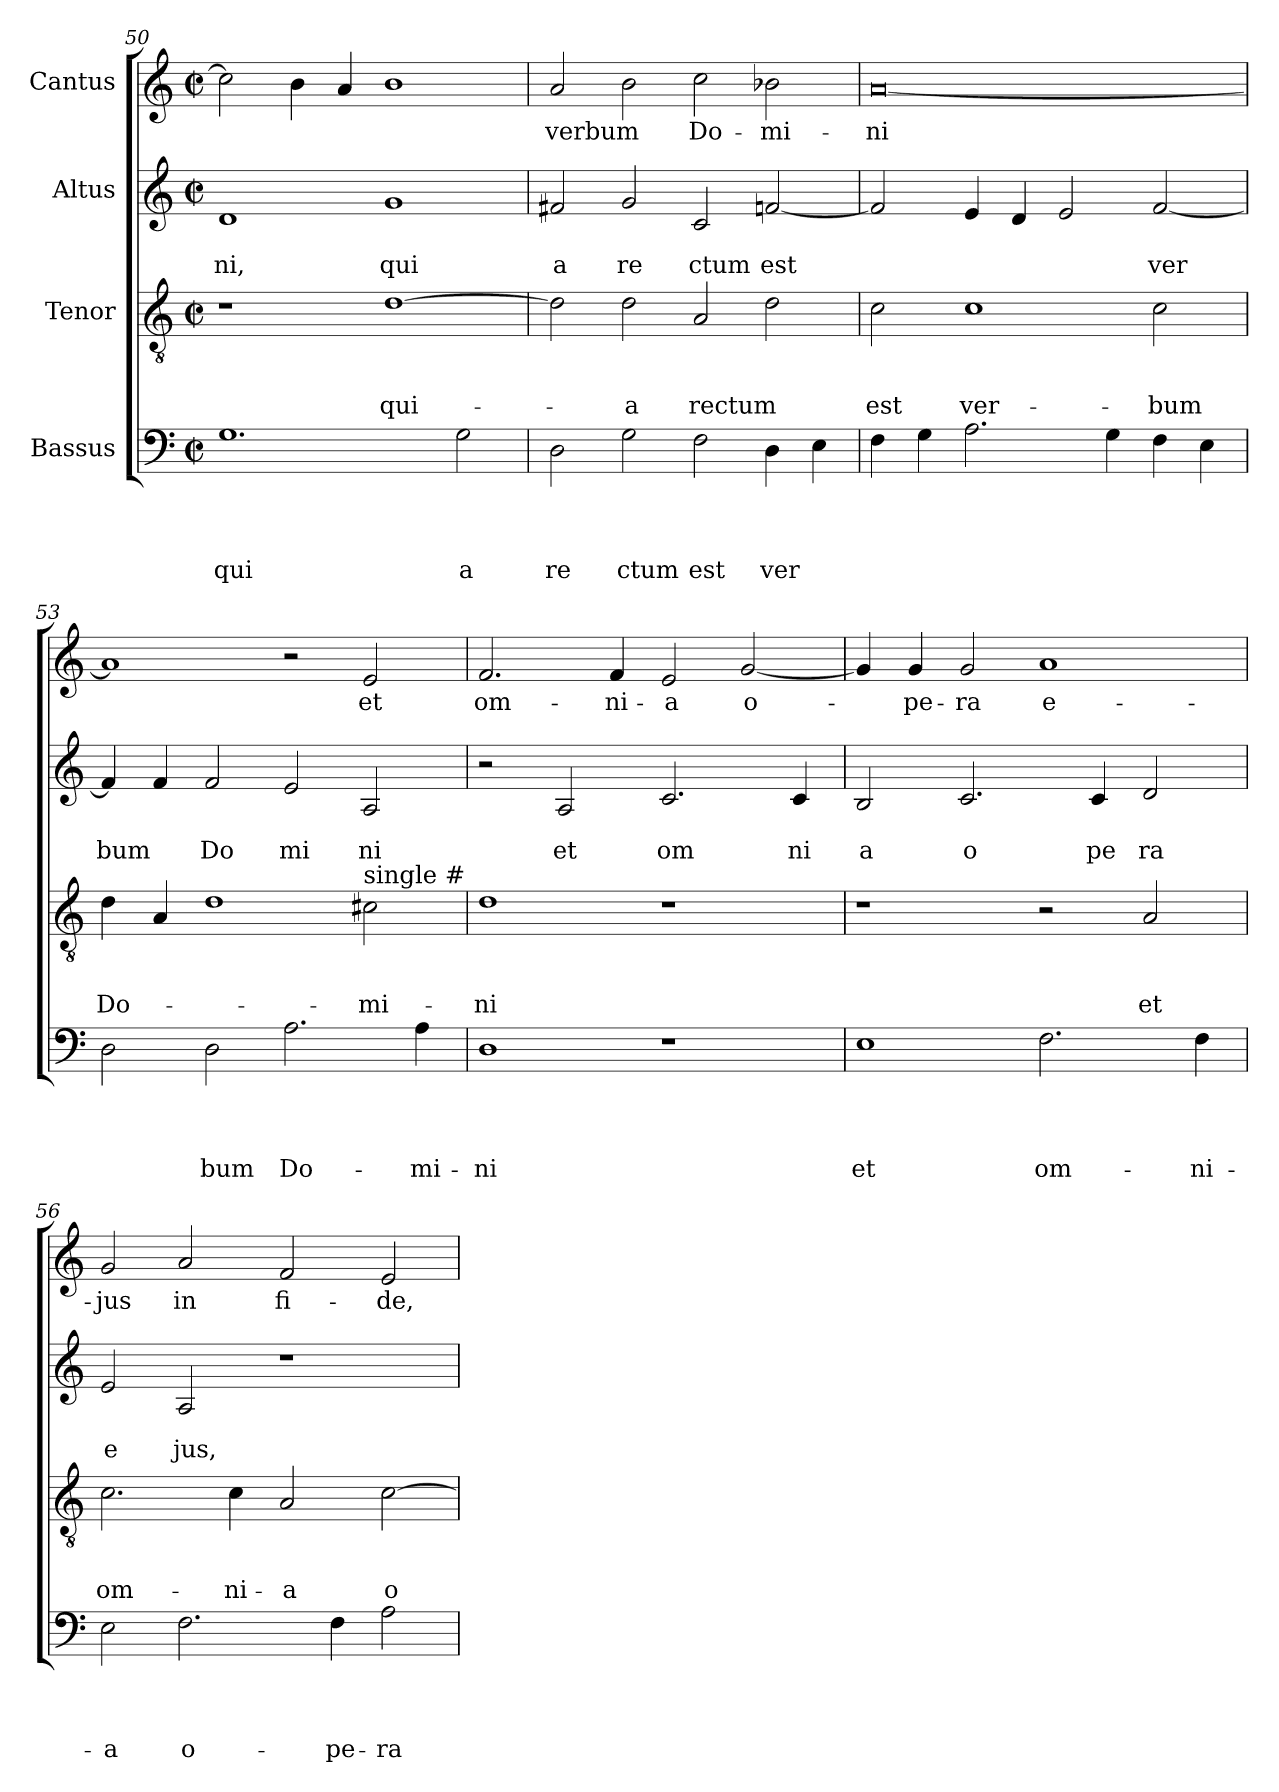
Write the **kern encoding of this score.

**kern	**text	**text	**text	**text	**kern	**text	**text	**text	**kern	**text	**text	**kern	**text
*part4	*part4	*part4	*part4	*part4	*part3	*part3	*part3	*part3	*part2	*part2	*part2	*part1	*part1
*staff4	*staff4	*staff4	*staff4	*staff4	*staff3	*staff3	*staff3	*staff3	*staff2	*staff2	*staff2	*staff1	*staff1
*I"Bassus	*	*	*	*	*I"Tenor	*	*	*	*I"Altus	*	*	*I"Cantus	*
*clefF4	*	*	*	*	*clefGv2	*	*	*	*clefG2	*	*	*clefG2	*
*k[]	*	*	*	*	*k[]	*	*	*	*k[]	*	*	*k[]	*
*C:	*	*	*	*	*C:	*	*	*	*C:	*	*	*C:	*
*M2/2	*	*	*	*	*M2/2	*	*	*	*M2/2	*	*	*M2/2	*
*met(c|)	*	*	*	*	*met(c|)	*	*	*	*met(c|)	*	*	*met(c|)	*
=50	=50	=50	=50	=50	=50	=50	=50	=50	=50	=50	=50	=50	=50
!	!	!	!	!LO:LY:b	!	!	!	!	!	!	!LO:LY:b	!	!
1.G	.	.	.	qui	1r	.	.	.	1d	.	ni,	2cc\]	.
.	.	.	.	.	.	.	.	.	.	.	.	4b\	.
.	.	.	.	.	.	.	.	.	.	.	.	4a/	.
!	!	!	!	!	!	!	!	!LO:LY:b	!	!	!LO:LY:b	!	!
.	.	.	.	.	[>1d	.	.	qui-	1g	.	qui	1b	.
!	!	!	!	!LO:LY:b	!	!	!	!	!	!	!	!	!
2G\	.	.	.	a	.	.	.	.	.	.	.	.	.
=51	=51	=51	=51	=51	=51	=51	=51	=51	=51	=51	=51	=51	=51
!	!	!	!	!LO:LY:b	!	!	!	!	!	!	!LO:LY:b	!	!LO:LY:b
2D\	.	.	.	re	2d\]	.	.	.	2f#X/	.	a	2a/	verbum
!	!	!	!	!LO:LY:b	!	!	!	!LO:LY:b	!	!	!LO:LY:b	!	!
2G\	.	.	.	ctum	2d\	.	.	-a	2g/	.	re	2b\	.
!	!	!	!	!LO:LY:b	!	!	!	!LO:LY:b	!	!	!LO:LY:b	!	!LO:LY:b
2F\	.	.	.	est	2A/	.	.	rectum	2c/	.	ctum	2cc\	Do-
!	!	!	!	!LO:LY:b	!	!	!	!	!	!	!LO:LY:b	!	!LO:LY:b
4D\	.	.	.	ver	2d\	.	.	.	[>2fn/	.	est	2b-X\	-mi-
4E\	.	.	.	.	.	.	.	.	.	.	.	.	.
!!LO:PB:g=z
=52	=52	=52	=52	=52	=52	=52	=52	=52	=52	=52	=52	=52	=52
!	!	!	!	!	!	!	!	!LO:LY:b	!	!	!	!	!LO:LY:b
4F\	.	.	.	.	2c\	.	.	est	2f/]	.	.	[<0a	-ni
4G\	.	.	.	.	.	.	.	.	.	.	.	.	.
!	!	!	!	!	!	!	!	!LO:LY:b	!	!	!	!	!
2.A\	.	.	.	.	1c	.	.	ver-	4e/	.	.	.	.
.	.	.	.	.	.	.	.	.	4d/	.	.	.	.
.	.	.	.	.	.	.	.	.	2e/	.	.	.	.
4G\	.	.	.	.	.	.	.	.	.	.	.	.	.
!	!	!	!	!	!	!	!	!LO:LY:b	!	!	!LO:LY:b	!	!
4F\	.	.	.	.	2c\	.	.	-bum	[<2f/	.	ver	.	.
4E\	.	.	.	.	.	.	.	.	.	.	.	.	.
=53	=53	=53	=53	=53	=53	=53	=53	=53	=53	=53	=53	=53	=53
!	!	!	!	!	!	!	!	!LO:LY:b	!	!	!LO:LY:b	!	!
2D\	.	.	.	.	4d\	.	.	Do-	4f/]	.	bum	1a]	.
.	.	.	.	.	4A/	.	.	.	4f/	.	.	.	.
!	!	!	!	!LO:LY:b	!	!	!	!	!	!	!LO:LY:b	!	!
2D\	.	.	.	bum	1d	.	.	.	2f/	.	Do	.	.
!	!	!	!	!LO:LY:b	!	!	!	!	!	!	!LO:LY:b	!	!
2.A\	.	.	.	Do-	.	.	.	.	2e/	.	mi	2r	.
!	!	!	!	!	!LO:TX:a:t=single #	!	!	!	!	!	!	!	!
!	!	!	!	!	!	!	!	!LO:LY:b	!	!	!LO:LY:b	!	!LO:LY:b
.	.	.	.	.	2c#\	.	.	-mi-	2A/	.	ni	2e/	et
!	!	!	!	!LO:LY:b	!	!	!	!	!	!	!	!	!
4A\	.	.	.	-mi-	.	.	.	.	.	.	.	.	.
=54	=54	=54	=54	=54	=54	=54	=54	=54	=54	=54	=54	=54	=54
!	!	!	!	!LO:LY:b	!	!	!	!LO:LY:b	!	!	!	!	!LO:LY:b
1D	.	.	.	-ni	1d	.	.	-ni	2r	.	.	2.f/	om-
!	!	!	!	!	!	!	!	!	!	!	!LO:LY:b	!	!
.	.	.	.	.	.	.	.	.	2A/	.	et	.	.
!	!	!	!	!	!	!	!	!	!	!	!	!	!LO:LY:b
.	.	.	.	.	.	.	.	.	.	.	.	4f/	-ni-
!	!	!	!	!	!	!	!	!	!	!	!LO:LY:b	!	!LO:LY:b
1r	.	.	.	.	1r	.	.	.	2.c/	.	om	2e/	-a
!	!	!	!	!	!	!	!	!	!	!	!	!	!LO:LY:b
.	.	.	.	.	.	.	.	.	.	.	.	[<2g/	o-
!	!	!	!	!	!	!	!	!	!	!	!LO:LY:b	!	!
.	.	.	.	.	.	.	.	.	4c/	.	ni	.	.
=55	=55	=55	=55	=55	=55	=55	=55	=55	=55	=55	=55	=55	=55
!	!	!	!	!LO:LY:b	!	!	!	!	!	!	!LO:LY:b	!	!
1E	.	.	.	et	1r	.	.	.	2B/	.	a	4g/]	.
!	!	!	!	!	!	!	!	!	!	!	!	!	!LO:LY:b
.	.	.	.	.	.	.	.	.	.	.	.	4g/	-pe-
!	!	!	!	!	!	!	!	!	!	!	!LO:LY:b	!	!LO:LY:b
.	.	.	.	.	.	.	.	.	2.c/	.	o	2g/	-ra
!	!	!	!	!LO:LY:b	!	!	!	!	!	!	!	!	!LO:LY:b
2.F\	.	.	.	om-	2r	.	.	.	.	.	.	1a	e-
!	!	!	!	!	!	!	!	!	!	!	!LO:LY:b	!	!
.	.	.	.	.	.	.	.	.	4c/	.	pe	.	.
!	!	!	!	!	!	!	!	!LO:LY:b	!	!	!LO:LY:b	!	!
.	.	.	.	.	2A/	.	.	et	2d/	.	ra	.	.
!	!	!	!	!LO:LY:b	!	!	!	!	!	!	!	!	!
4F\	.	.	.	-ni-	.	.	.	.	.	.	.	.	.
=56	=56	=56	=56	=56	=56	=56	=56	=56	=56	=56	=56	=56	=56
!	!	!	!	!LO:LY:b	!	!	!	!LO:LY:b	!	!	!LO:LY:b	!	!LO:LY:b
2E\	.	.	.	-a	2.c\	.	.	om-	2e/	.	e	2g/	-jus
!	!	!	!	!LO:LY:b	!	!	!	!	!	!	!LO:LY:b	!	!LO:LY:b
2.F\	.	.	.	o-	.	.	.	.	2A/	.	jus,	2a/	in
!	!	!	!	!	!	!	!	!LO:LY:b	!	!	!	!	!
.	.	.	.	.	4c\	.	.	-ni-	.	.	.	.	.
!	!	!	!	!	!	!	!	!LO:LY:b	!	!	!	!	!LO:LY:b
.	.	.	.	.	2A/	.	.	-a	1r	.	.	2f/	fi-
!	!	!	!	!LO:LY:b	!	!	!	!	!	!	!	!	!
4F\	.	.	.	-pe-	.	.	.	.	.	.	.	.	.
!	!	!	!	!LO:LY:b	!	!	!	!LO:LY:b	!	!	!	!	!LO:LY:b
2A\	.	.	.	-ra	[>2c\	.	.	o-	.	.	.	2e/	-de,
=	=	=	=	=	=	=	=	=	=	=	=	=	=
*-	*-	*-	*-	*-	*-	*-	*-	*-	*-	*-	*-	*-	*-
